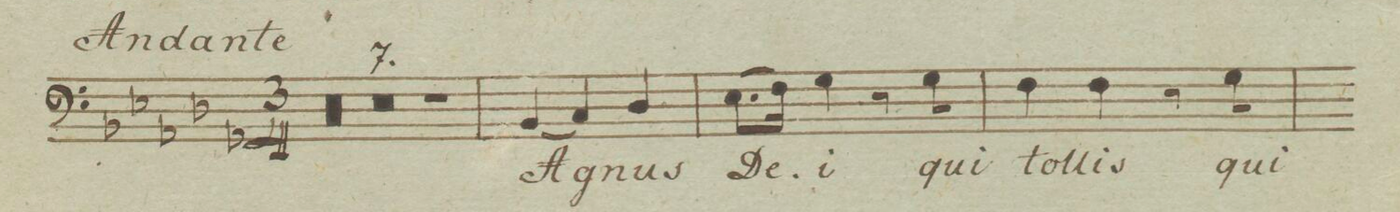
**kern	**text	**text
*I"Basso.	*	*
*clefF4	*	*
*k[b-e-a-d-g-]	*	*
*M3/4	*	*
0.r	.	.
=2	=2	=2
=3	=3	=3
=4	=4	=4
=5	=5	=5
1.r	.	.
=6	=6	=6
=7	=7	=7
2.r	.	.
=8	=8	=8
(4BB-/	A-	.
4C/)	.	.
4D-/	-gnus	.
=9	=9	=9
(8.E-\L	De-	.
16F\Jk)	.	.
4G-\	-i	.
8r	.	.
8G-\	qui	.
=10	=10	=10
4F\	tol-	.
4F\	-lis	.
8r	.	.
8G-\	qui	.
=11	=11	=11
*-	*-	*-
